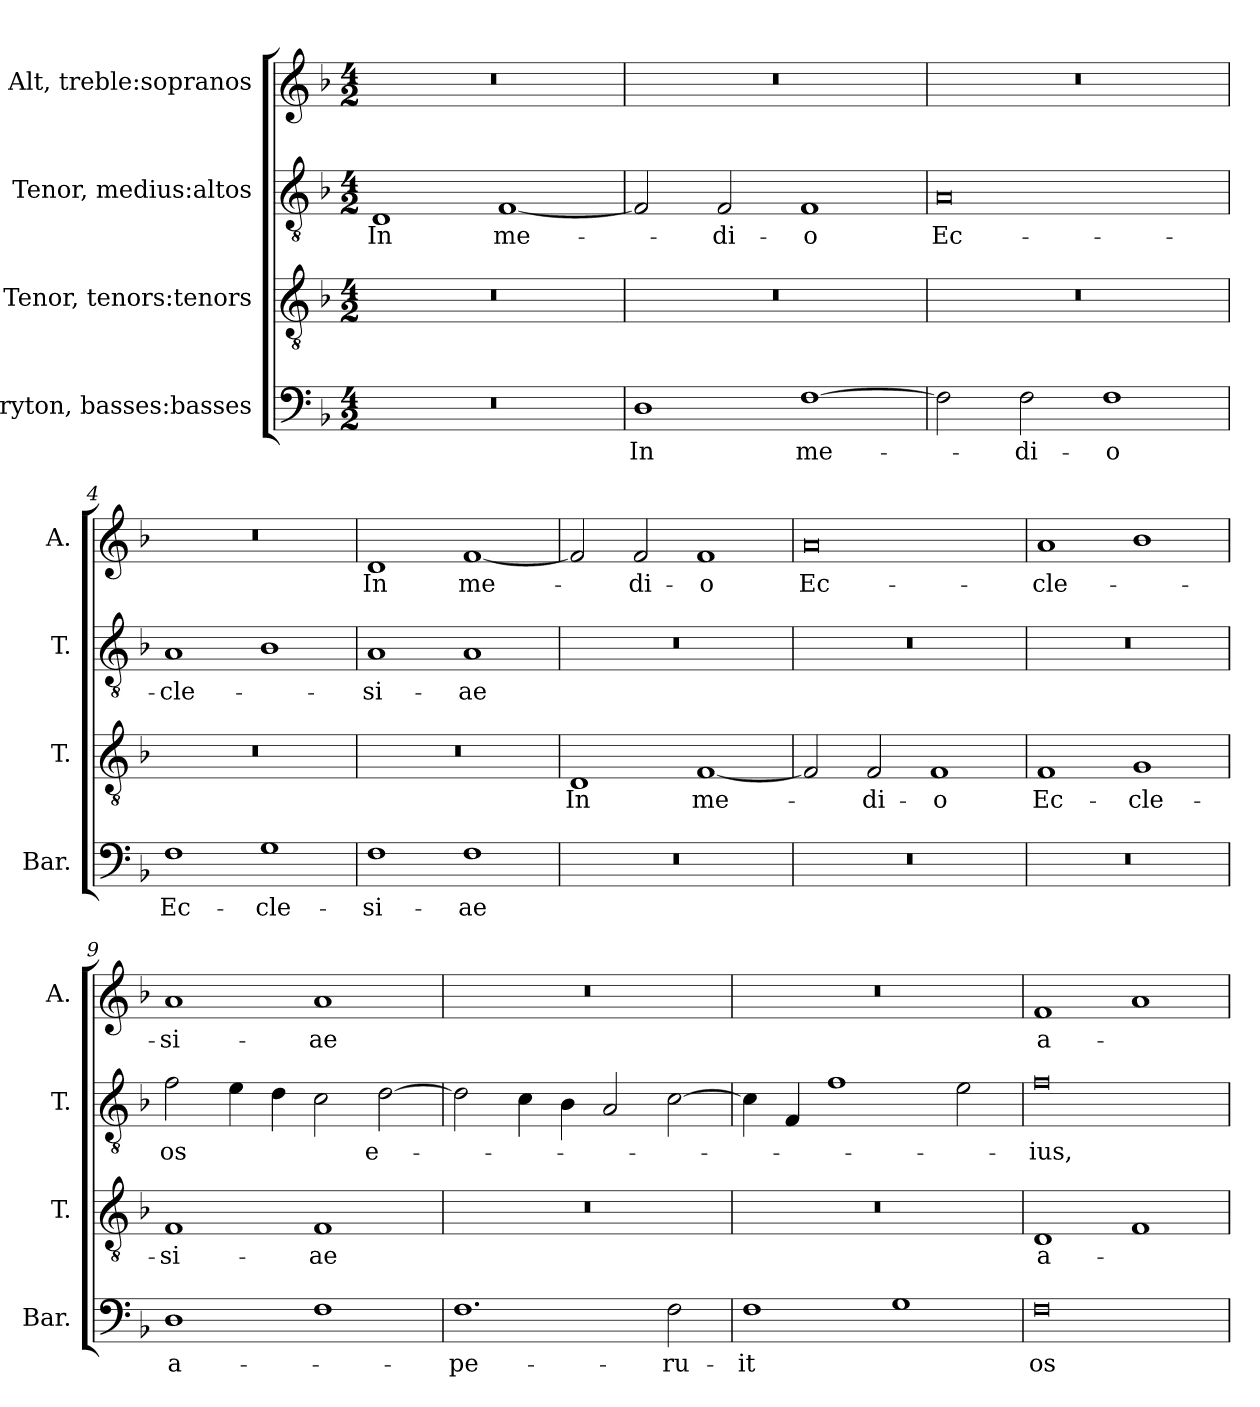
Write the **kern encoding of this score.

**kern	**text	**kern	**text	**kern	**text	**kern	**text
*part4	*part4	*part3	*part3	*part2	*part2	*part1	*part1
*staff4	*staff4	*staff3	*staff3	*staff2	*staff2	*staff1	*staff1
*I"Baryton, basses:basses	*	*I"Tenor, tenors:tenors	*	*I"Tenor, medius:altos	*	*I"Alt, treble:sopranos	*
*I'Bar.	*	*I'T.	*	*I'T.	*	*I'A.	*
*clefF4	*	*clefGv2	*	*clefGv2	*	*clefG2	*
*k[b-]	*	*k[b-]	*	*k[b-]	*	*k[b-]	*
*M4/2	*	*M4/2	*	*M4/2	*	*M4/2	*
*MM344	*	*MM344	*	*MM344	*	*MM344	*
=1	=1	=1	=1	=1	=1	=1	=1
!	!	!	!	!	!LO:LY:b	!	!
0r	.	0r	.	1D	In	0r	.
!	!	!	!	!	!LO:LY:b	!	!
.	.	.	.	[1F	me-	.	.
=2	=2	=2	=2	=2	=2	=2	=2
!	!LO:LY:b	!	!	!	!	!	!
1D	In	0r	.	2F/]	.	0r	.
!	!	!	!	!	!LO:LY:b	!	!
.	.	.	.	2F/	-di-	.	.
!	!LO:LY:b	!	!	!	!LO:LY:b	!	!
[1F	me-	.	.	1F	-o	.	.
=3	=3	=3	=3	=3	=3	=3	=3
!	!	!	!	!	!LO:LY:b	!	!
2F\]	.	0r	.	0A	Ec-	0r	.
!	!LO:LY:b	!	!	!	!	!	!
2F\	-di-	.	.	.	.	.	.
!	!LO:LY:b	!	!	!	!	!	!
1F	-o	.	.	.	.	.	.
=4	=4	=4	=4	=4	=4	=4	=4
!	!LO:LY:b	!	!	!	!LO:LY:b	!	!
1F	Ec-	0r	.	1A	-cle-	0r	.
!	!LO:LY:b	!	!	!	!	!	!
1G	-cle-	.	.	1B-	.	.	.
=5	=5	=5	=5	=5	=5	=5	=5
!	!LO:LY:b	!	!	!	!LO:LY:b	!	!LO:LY:b
1F	-si-	0r	.	1A	-si-	1d	In
!	!LO:LY:b	!	!	!	!LO:LY:b	!	!LO:LY:b
1F	-ae	.	.	1A	-ae	[1f	me-
=6	=6	=6	=6	=6	=6	=6	=6
!	!	!	!LO:LY:b	!	!	!	!
0r	.	1D	In	0r	.	2f/]	.
!	!	!	!	!	!	!	!LO:LY:b
.	.	.	.	.	.	2f/	-di-
!	!	!	!LO:LY:b	!	!	!	!LO:LY:b
.	.	[1F	me-	.	.	1f	-o
!!LO:LB:g=z
=7	=7	=7	=7	=7	=7	=7	=7
!	!	!	!	!	!	!	!LO:LY:b
0r	.	2F/]	.	0r	.	0a	Ec-
!	!	!	!LO:LY:b	!	!	!	!
.	.	2F/	-di-	.	.	.	.
!	!	!	!LO:LY:b	!	!	!	!
.	.	1F	-o	.	.	.	.
=8	=8	=8	=8	=8	=8	=8	=8
!	!	!	!LO:LY:b	!	!	!	!LO:LY:b
0r	.	1F	Ec-	0r	.	1a	-cle-
!	!	!	!LO:LY:b	!	!	!	!
.	.	1G	-cle-	.	.	1b-	.
=9	=9	=9	=9	=9	=9	=9	=9
!	!LO:LY:b	!	!LO:LY:b	!	!LO:LY:b	!	!LO:LY:b
1D	a-	1F	-si-	2f\	os	1a	-si-
.	.	.	.	4e\	.	.	.
.	.	.	.	4d\	.	.	.
!	!	!	!LO:LY:b	!	!	!	!LO:LY:b
1F	.	1F	-ae	2c\	.	1a	-ae
!	!	!	!	!	!LO:LY:b	!	!
.	.	.	.	[2d\	e-	.	.
=10	=10	=10	=10	=10	=10	=10	=10
!	!LO:LY:b	!	!	!	!	!	!
1.F	-pe-	0r	.	2d\]	.	0r	.
.	.	.	.	4c\	.	.	.
.	.	.	.	4B-\	.	.	.
.	.	.	.	2A/	.	.	.
!	!LO:LY:b	!	!	!	!	!	!
2F\	-ru-	.	.	[2c\	.	.	.
=11	=11	=11	=11	=11	=11	=11	=11
!	!LO:LY:b	!	!	!	!	!	!
1F	-it	0r	.	4c\]	.	0r	.
.	.	.	.	4F/	.	.	.
.	.	.	.	1f	.	.	.
1G	.	.	.	.	.	.	.
.	.	.	.	2e\	.	.	.
=12	=12	=12	=12	=12	=12	=12	=12
!	!LO:LY:b	!	!LO:LY:b	!	!LO:LY:b	!	!LO:LY:b
0F	os	1D	a-	0f	-ius,-	1f	a-
.	.	1F	.	.	.	1a	.
=	=	=	=	=	=	=	=
*-	*-	*-	*-	*-	*-	*-	*-
